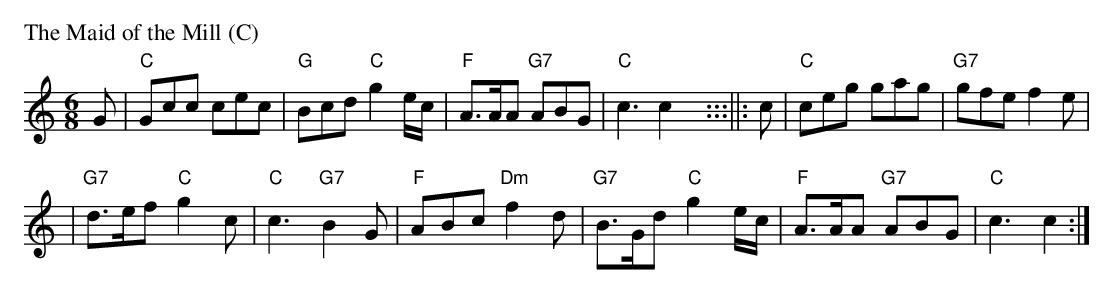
X:1
P: The Maid of the Mill (C)
M: 6/8
L: 1/8
K: C
G \
| "C"Gcc      cec |  "G"Bcd  "C"g2e/c/ \
| "F"A>AA "G7"ABG |  "C"c3      c2y :::||: c \
| "C"ceg      gag | "G7"gfe     f2e |
|"G7"d>ef  "C"g2c |  "C"c3  "G7"B2G \
| "F"ABc  "Dm"f2d | "G7"B>Gd "C"g2e/c/ \
| "F"A>AA "G7"ABG | "C"c3       c2 :|
